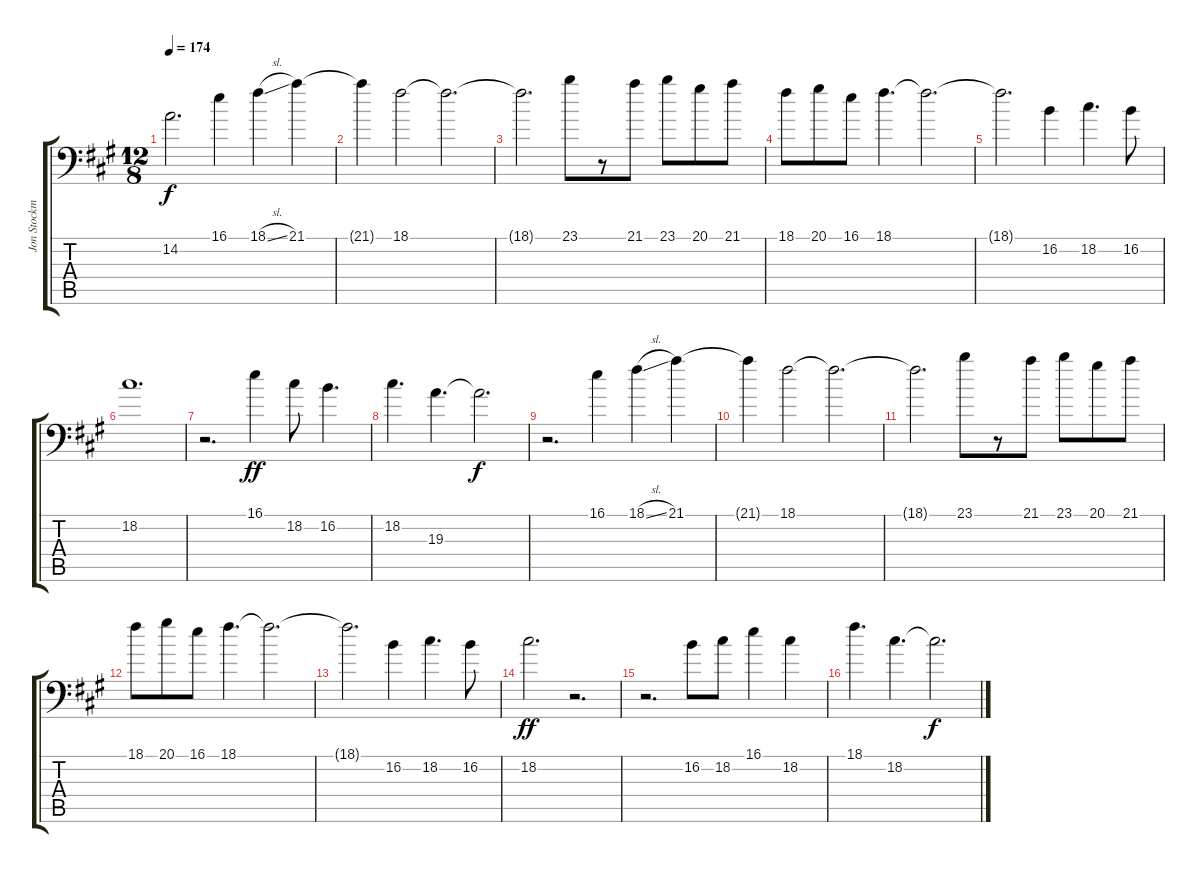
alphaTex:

\track ("Jon Stockman (6-str. bass)" "Jon Stockm") {instrument electricbassfinger}
\staff {score tabs}
\tuning (C3 G2 D2 A1 E1 B0) {hide}
\ts (12 8)
\tempo 174
\clef f4
\ks a
14.2{t}.2{d dy f} 16.1.4 18.1{sl}.4 21.1.4 |
21.1{t}.4 18.1.2 18.1{t}.2{d} |
18.1{t}.2{d} 23.1.8 r.8 21.1.8 23.1.8 20.1.8 21.1.8 |
18.1.8 20.1.8 16.1.8 18.1.4{d} 18.1{t}.2{d} |
18.1{t}.2{d} 16.2.4 18.2.4{d} 16.2.8 |
18.2.1{d} |
r.2{d} 16.1.4{dy ff} 18.2.8 16.2.4{d} |
18.2.4{d} 19.3.4{d} 19.3{t}.2{d dy f} |
r.2{d} 16.1.4 18.1{sl}.4 21.1.4 |
21.1{t}.4 18.1.2 18.1{t}.2{d} |
18.1{t}.2{d} 23.1.8 r.8 21.1.8 23.1.8 20.1.8 21.1.8 |
18.1.8 20.1.8 16.1.8 18.1.4{d} 18.1{t}.2{d} |
18.1{t}.2{d} 16.2.4 18.2.4{d} 16.2.8 |
18.2.2{d dy ff} r.2{d} |
r.2{d} 16.2.8 18.2.8 16.1.4 18.2.4 |
18.1.4{d} 18.2.4{d} 18.2{t}.2{d dy f}
